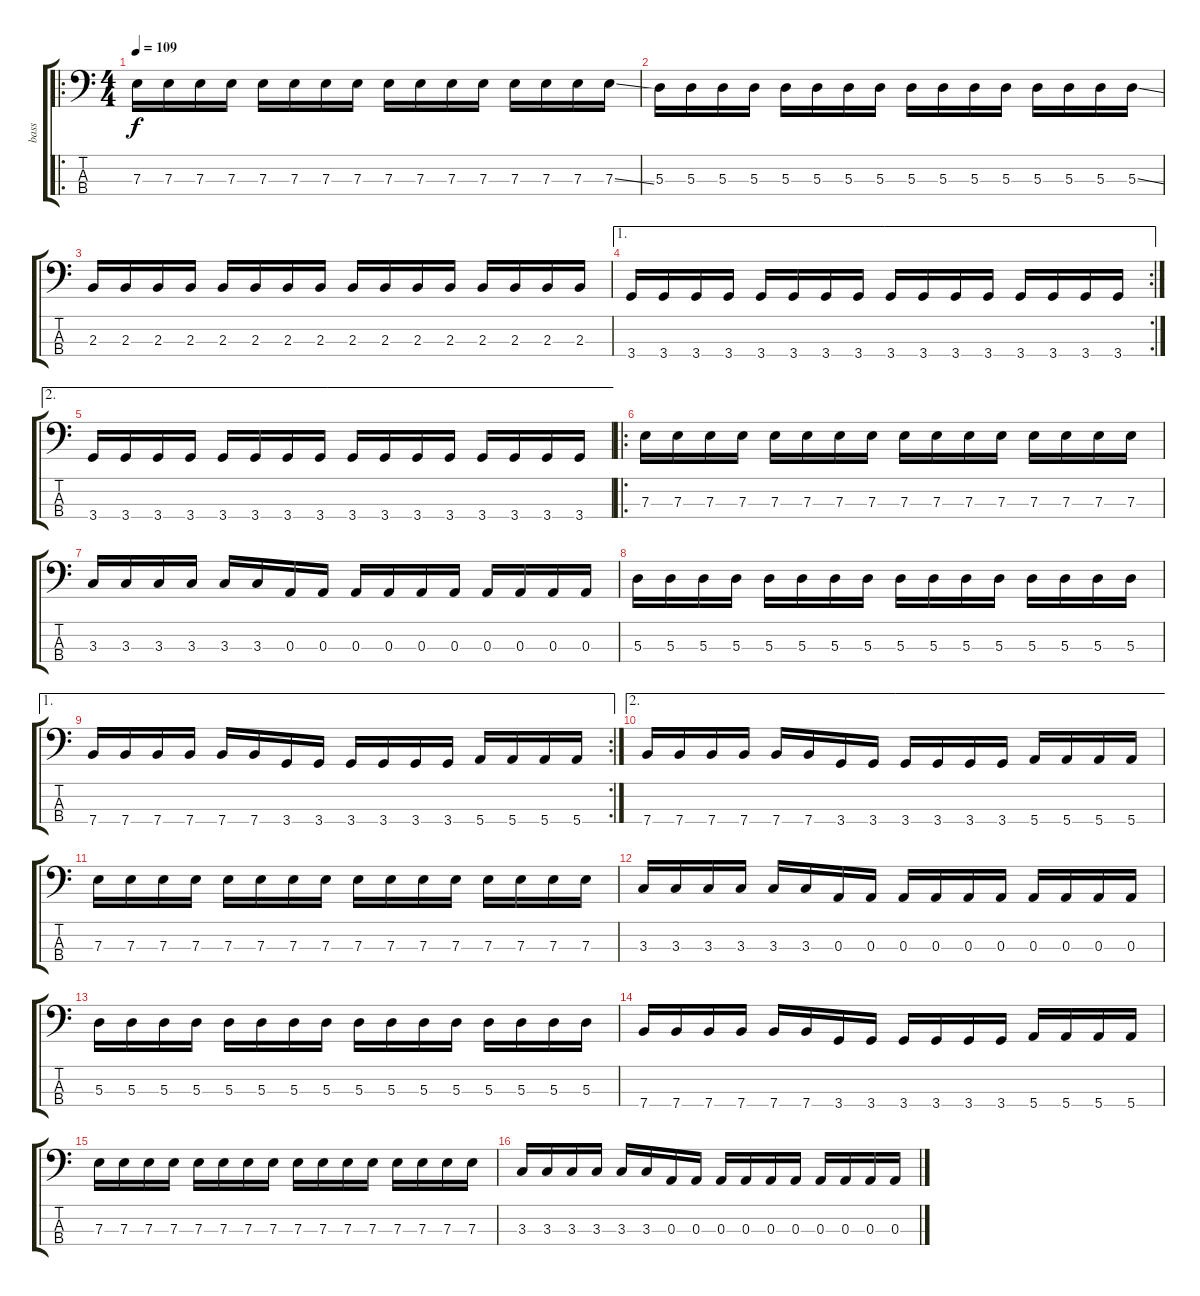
\track ("bass" "bass") {instrument electricbassfinger}
\staff {score tabs}
\tuning (G2 D2 A1 E1) {hide}
\ro
\ts (4 4)
\tempo 109
\clef f4
\ks c
7.3.16{dy f} 7.3.16 7.3.16 7.3.16 7.3.16 7.3.16 7.3.16 7.3.16 7.3.16 7.3.16 7.3.16 7.3.16 7.3.16 7.3.16 7.3.16 7.3{ss}.16 |
5.3.16 5.3.16 5.3.16 5.3.16 5.3.16 5.3.16 5.3.16 5.3.16 5.3.16 5.3.16 5.3.16 5.3.16 5.3.16 5.3.16 5.3.16 5.3{ss}.16 |
2.3.16 2.3.16 2.3.16 2.3.16 2.3.16 2.3.16 2.3.16 2.3.16 2.3.16 2.3.16 2.3.16 2.3.16 2.3.16 2.3.16 2.3.16 2.3.16 |
\ae 1
\rc 2
3.4.16 3.4.16 3.4.16 3.4.16 3.4.16 3.4.16 3.4.16 3.4.16 3.4.16 3.4.16 3.4.16 3.4.16 3.4.16 3.4.16 3.4.16 3.4.16 |
\ae 2
3.4.16 3.4.16 3.4.16 3.4.16 3.4.16 3.4.16 3.4.16 3.4.16 3.4.16 3.4.16 3.4.16 3.4.16 3.4.16 3.4.16 3.4.16 3.4.16 |
\ro
7.3.16 7.3.16 7.3.16 7.3.16 7.3.16 7.3.16 7.3.16 7.3.16 7.3.16 7.3.16 7.3.16 7.3.16 7.3.16 7.3.16 7.3.16 7.3.16 |
3.3.16 3.3.16 3.3.16 3.3.16 3.3.16 3.3.16 0.3.16 0.3.16 0.3.16 0.3.16 0.3.16 0.3.16 0.3.16 0.3.16 0.3.16 0.3.16 |
5.3.16 5.3.16 5.3.16 5.3.16 5.3.16 5.3.16 5.3.16 5.3.16 5.3.16 5.3.16 5.3.16 5.3.16 5.3.16 5.3.16 5.3.16 5.3.16 |
\ae 1
\rc 2
7.4.16 7.4.16 7.4.16 7.4.16 7.4.16 7.4.16 3.4.16 3.4.16 3.4.16 3.4.16 3.4.16 3.4.16 5.4.16 5.4.16 5.4.16 5.4.16 |
\ae 2
7.4.16 7.4.16 7.4.16 7.4.16 7.4.16 7.4.16 3.4.16 3.4.16 3.4.16 3.4.16 3.4.16 3.4.16 5.4.16 5.4.16 5.4.16 5.4.16 |
7.3.16 7.3.16 7.3.16 7.3.16 7.3.16 7.3.16 7.3.16 7.3.16 7.3.16 7.3.16 7.3.16 7.3.16 7.3.16 7.3.16 7.3.16 7.3.16 |
3.3.16 3.3.16 3.3.16 3.3.16 3.3.16 3.3.16 0.3.16 0.3.16 0.3.16 0.3.16 0.3.16 0.3.16 0.3.16 0.3.16 0.3.16 0.3.16 |
5.3.16 5.3.16 5.3.16 5.3.16 5.3.16 5.3.16 5.3.16 5.3.16 5.3.16 5.3.16 5.3.16 5.3.16 5.3.16 5.3.16 5.3.16 5.3.16 |
7.4.16 7.4.16 7.4.16 7.4.16 7.4.16 7.4.16 3.4.16 3.4.16 3.4.16 3.4.16 3.4.16 3.4.16 5.4.16 5.4.16 5.4.16 5.4.16 |
7.3.16 7.3.16 7.3.16 7.3.16 7.3.16 7.3.16 7.3.16 7.3.16 7.3.16 7.3.16 7.3.16 7.3.16 7.3.16 7.3.16 7.3.16 7.3.16 |
3.3.16 3.3.16 3.3.16 3.3.16 3.3.16 3.3.16 0.3.16 0.3.16 0.3.16 0.3.16 0.3.16 0.3.16 0.3.16 0.3.16 0.3.16 0.3.16
